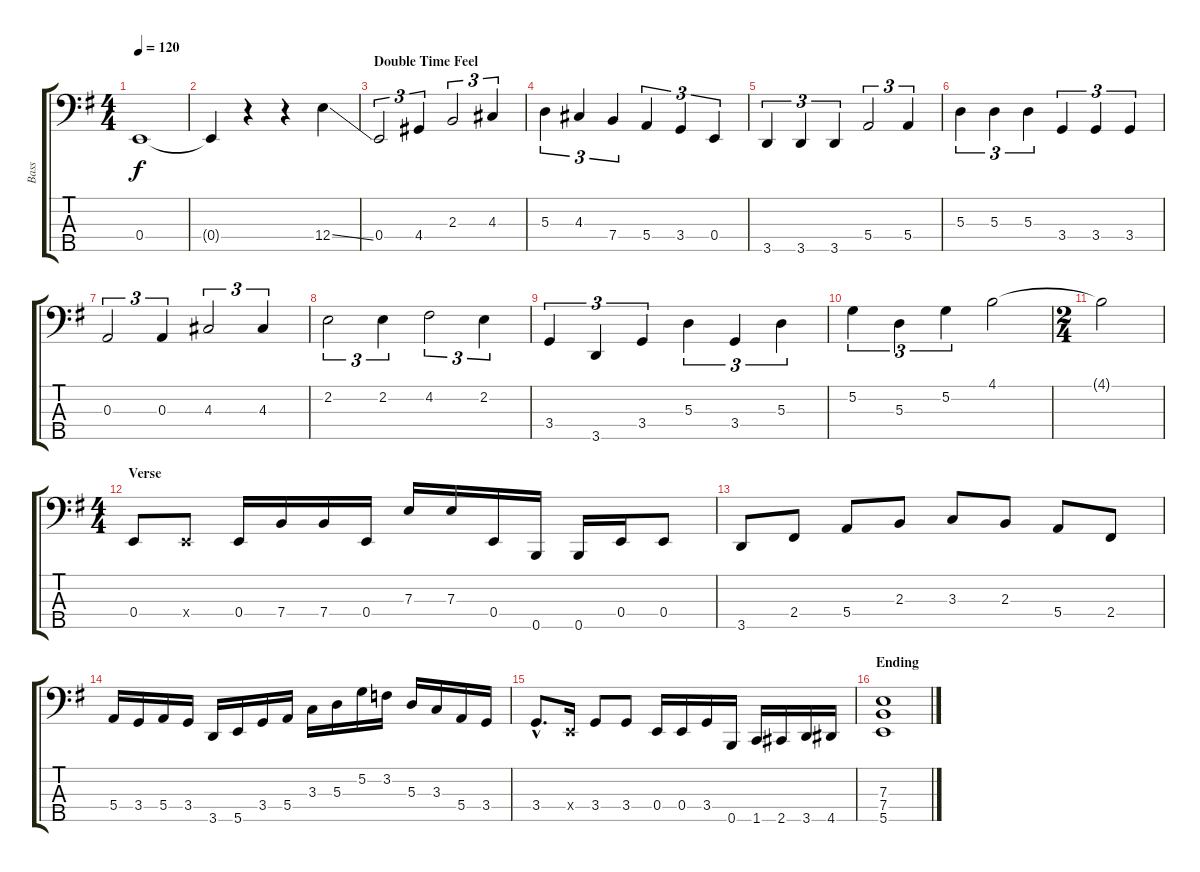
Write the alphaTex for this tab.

\track ("Bass" "Bass") {instrument slapbass1}
\staff {score tabs}
\tuning (G2 D2 A1 E1 B0) {hide}
\ts (4 4)
\tempo 120
\clef f4
\ks eminor
0.4{t}.1{dy f} |
0.4{t}.4 r.4 r.4 12.4{ss}.4 |
\section ("" "Double Time Feel")
0.4.2{tu (3 2)} 4.4.4{tu (3 2)} 2.3.2{tu (3 2)} 4.3.4{tu (3 2)} |
5.3.4{tu (3 2)} 4.3.4{tu (3 2)} 7.4.4{tu (3 2)} 5.4.4{tu (3 2)} 3.4.4{tu (3 2)} 0.4.4{tu (3 2)} |
3.5.4{tu (3 2)} 3.5.4{tu (3 2)} 3.5.4{tu (3 2)} 5.4.2{tu (3 2)} 5.4.4{tu (3 2)} |
5.3.4{tu (3 2)} 5.3.4{tu (3 2)} 5.3.4{tu (3 2)} 3.4.4{tu (3 2)} 3.4.4{tu (3 2)} 3.4.4{tu (3 2)} |
0.3.2{tu (3 2)} 0.3.4{tu (3 2)} 4.3.2{tu (3 2)} 4.3.4{tu (3 2)} |
2.2.2{tu (3 2)} 2.2.4{tu (3 2)} 4.2.2{tu (3 2)} 2.2.4{tu (3 2)} |
3.4.4{tu (3 2)} 3.5.4{tu (3 2)} 3.4.4{tu (3 2)} 5.3.4{tu (3 2)} 3.4.4{tu (3 2)} 5.3.4{tu (3 2)} |
5.2.4{tu (3 2)} 5.3.4{tu (3 2)} 5.2.4{tu (3 2)} 4.1.2 |
\ts (2 4)
4.1{t}.2 |
\ts (4 4)
\section ("" "Verse")
0.4.8 0.4{x}.8 0.4.16 7.4.16 7.4.16 0.4.16 7.3.16 7.3.16 0.4.16 0.5.16 0.5.16 0.4.16 0.4.8 |
3.5.8 2.4.8 5.4.8 2.3.8 3.3.8 2.3.8 5.4.8 2.4.8 |
5.4.16 3.4.16 5.4.16 3.4.16 3.5.16 5.5.16 3.4.16 5.4.16 3.3.16 5.3.16 5.2.16 3.2.16 5.3.16 3.3.16 5.4.16 3.4.16 |
3.4{hac}.8{d} 0.4{x}.16 3.4.8 3.4.8 0.4.16 0.4.16 3.4.16 0.5.16 1.5.16 2.5.16 3.5.16 4.5.16 |
\section ("" "Ending")
(7.3 7.4 5.5).1
